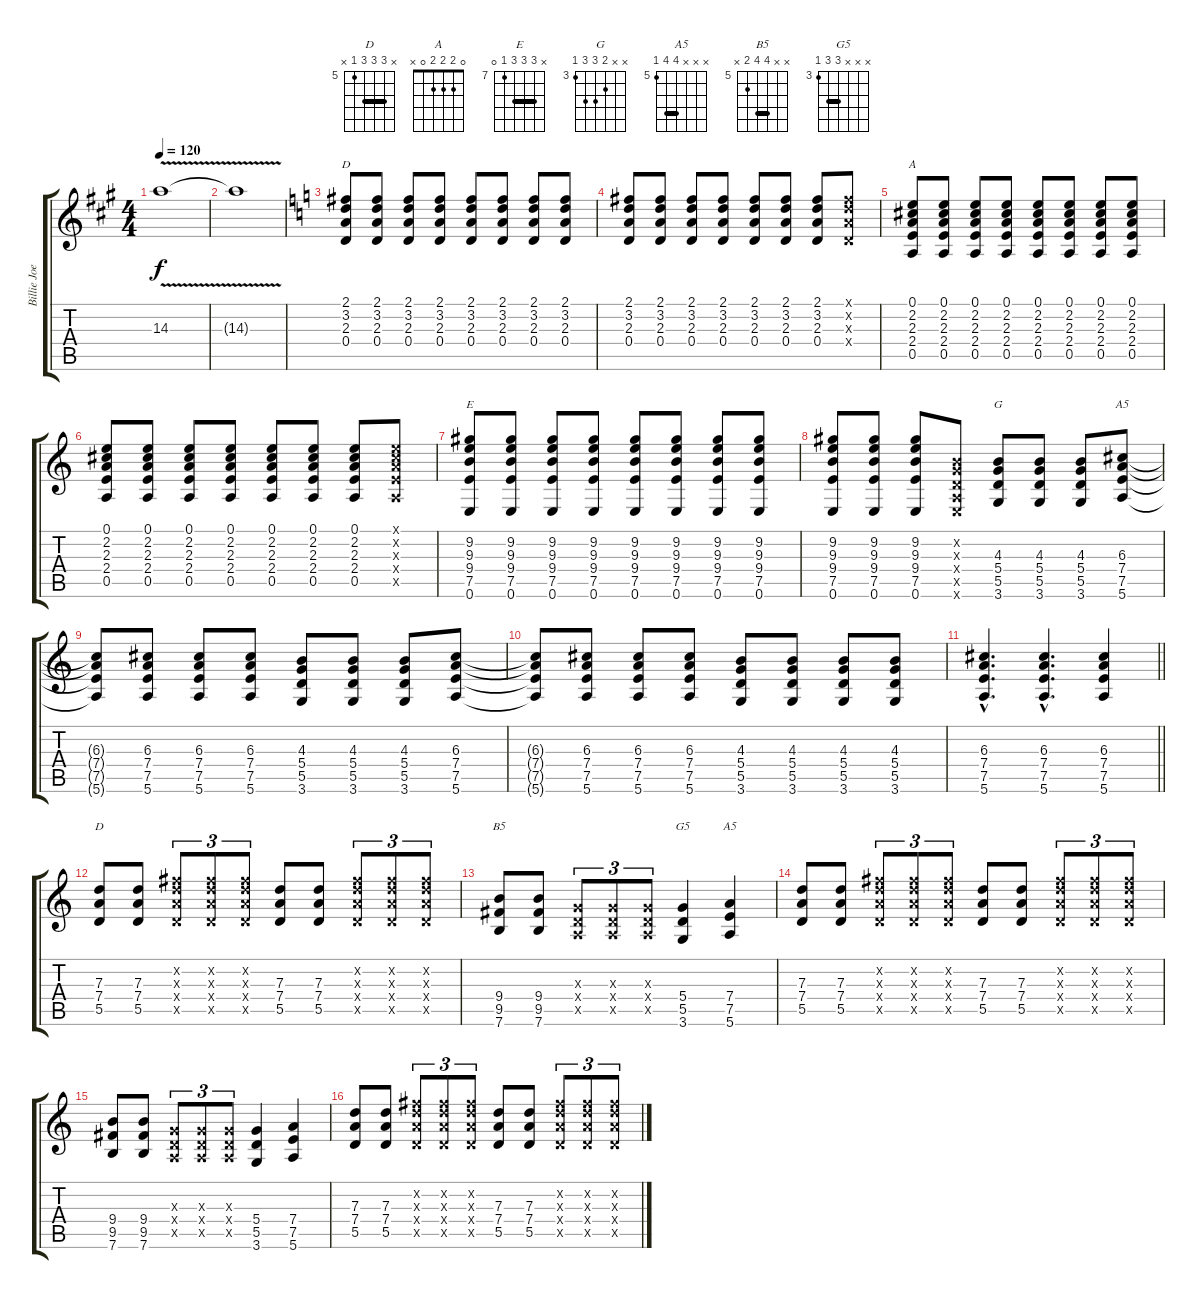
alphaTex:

\track ("Billie Joe" "Billie Joe") {instrument distortionguitar}
\staff {score tabs}
\tuning (E4 B3 G3 D3 A2 E2) {hide}
\chord ("D" 2 3 2 0 x x) {barre 2}
\chord ("A" 0 2 2 2 0 x)
\chord ("E" x 9 9 9 7 0) {firstfret 7 barre 9}
\chord ("G" x x 4 5 5 3) {firstfret 3}
\chord ("A5" x x 6 7 7 5) {firstfret 5}
\chord ("D" x 7 7 7 5 x) {firstfret 5 barre 7}
\chord ("B5" x x 8 8 6 x) {firstfret 5 barre 8}
\chord ("G5" x x x 5 5 3) {firstfret 3 barre 5}
\chord ("A5" x x x 8 8 5) {firstfret 5 barre 8}
\ts (4 4)
\tempo 120
\clef g2
\ks a
14.3{v}.1{dy f} |
14.3{t}.1 |
\ks c
(2.1 3.2 2.3 0.4).8{ch "D"} (2.1 3.2 2.3 0.4).8 (2.1 3.2 2.3 0.4).8 (2.1 3.2 2.3 0.4).8 (2.1 3.2 2.3 0.4).8 (2.1 3.2 2.3 0.4).8 (2.1 3.2 2.3 0.4).8 (2.1 3.2 2.3 0.4).8 |
(2.1 3.2 2.3 0.4).8 (2.1 3.2 2.3 0.4).8 (2.1 3.2 2.3 0.4).8 (2.1 3.2 2.3 0.4).8 (2.1 3.2 2.3 0.4).8 (2.1 3.2 2.3 0.4).8 (2.1 3.2 2.3 0.4).8 (2.1{x} 3.2{x} 2.3{x} 0.4{x}).8 |
(0.1 2.2 2.3 2.4 0.5).8{ch "A"} (0.1 2.2 2.3 2.4 0.5).8 (0.1 2.2 2.3 2.4 0.5).8 (0.1 2.2 2.3 2.4 0.5).8 (0.1 2.2 2.3 2.4 0.5).8 (0.1 2.2 2.3 2.4 0.5).8 (0.1 2.2 2.3 2.4 0.5).8 (0.1 2.2 2.3 2.4 0.5).8 |
(0.1 2.2 2.3 2.4 0.5).8 (0.1 2.2 2.3 2.4 0.5).8 (0.1 2.2 2.3 2.4 0.5).8 (0.1 2.2 2.3 2.4 0.5).8 (0.1 2.2 2.3 2.4 0.5).8 (0.1 2.2 2.3 2.4 0.5).8 (0.1 2.2 2.3 2.4 0.5).8 (0.1{x} 2.2{x} 2.3{x} 2.4{x} 0.5{x}).8 |
(9.2 9.3 9.4 7.5 0.6).8{ch "E"} (9.2 9.3 9.4 7.5 0.6).8 (9.2 9.3 9.4 7.5 0.6).8 (9.2 9.3 9.4 7.5 0.6).8 (9.2 9.3 9.4 7.5 0.6).8 (9.2 9.3 9.4 7.5 0.6).8 (9.2 9.3 9.4 7.5 0.6).8 (9.2 9.3 9.4 7.5 0.6).8 |
(9.2 9.3 9.4 7.5 0.6).8 (9.2 9.3 9.4 7.5 0.6).8 (9.2 9.3 9.4 7.5 0.6).8 (0.2{x} 0.3{x} 0.4{x} 0.5{x} 0.6{x}).8 (4.3 5.4 5.5 3.6).8{ch "G"} (4.3 5.4 5.5 3.6).8 (4.3 5.4 5.5 3.6).8 (6.3 7.4 7.5 5.6).8{ch "A5"} |
(6.3{t} 7.4{t} 7.5{t} 5.6{t}).8 (6.3 7.4 7.5 5.6).8 (6.3 7.4 7.5 5.6).8 (6.3 7.4 7.5 5.6).8 (4.3 5.4 5.5 3.6).8 (4.3 5.4 5.5 3.6).8 (4.3 5.4 5.5 3.6).8 (6.3 7.4 7.5 5.6).8 |
(6.3{t} 7.4{t} 7.5{t} 5.6{t}).8 (6.3 7.4 7.5 5.6).8 (6.3 7.4 7.5 5.6).8 (6.3 7.4 7.5 5.6).8 (4.3 5.4 5.5 3.6).8 (4.3 5.4 5.5 3.6).8 (4.3 5.4 5.5 3.6).8 (4.3 5.4 5.5 3.6).8 |
\barLineRight lightlight
(6.3{hac} 7.4{hac} 7.5{hac} 5.6{hac}).4{d} (6.3{hac} 7.4{hac} 7.5{hac} 5.6{hac}).4{d} (6.3 7.4 7.5 5.6).4 |
(7.3 7.4 5.5).8{ch "D" volume 14} (7.3 7.4 5.5).8 (7.2{x} 7.3{x} 7.4{x} 5.5{x}).8{tu (3 2)} (7.2{x} 7.3{x} 7.4{x} 5.5{x}).8{tu (3 2)} (7.2{x} 7.3{x} 7.4{x} 5.5{x}).8{tu (3 2)} (7.3 7.4 5.5).8 (7.3 7.4 5.5).8 (7.2{x} 7.3{x} 7.4{x} 5.5{x}).8{tu (3 2)} (7.2{x} 7.3{x} 7.4{x} 5.5{x}).8{tu (3 2)} (7.2{x} 7.3{x} 7.4{x} 5.5{x}).8{tu (3 2)} |
(9.4 9.5 7.6).8{ch "B5"} (9.4 9.5 7.6).8 (0.3{x} 0.4{x} 0.5{x}).8{tu (3 2)} (0.3{x} 0.4{x} 0.5{x}).8{tu (3 2)} (0.3{x} 0.4{x} 0.5{x}).8{tu (3 2)} (5.4 5.5 3.6).4{ch "G5"} (7.4 7.5 5.6).4{ch "A5"} |
(7.3 7.4 5.5).8 (7.3 7.4 5.5).8 (7.2{x} 7.3{x} 7.4{x} 5.5{x}).8{tu (3 2)} (7.2{x} 7.3{x} 7.4{x} 5.5{x}).8{tu (3 2)} (7.2{x} 7.3{x} 7.4{x} 5.5{x}).8{tu (3 2)} (7.3 7.4 5.5).8 (7.3 7.4 5.5).8 (7.2{x} 7.3{x} 7.4{x} 5.5{x}).8{tu (3 2)} (7.2{x} 7.3{x} 7.4{x} 5.5{x}).8{tu (3 2)} (7.2{x} 7.3{x} 7.4{x} 5.5{x}).8{tu (3 2)} |
(9.4 9.5 7.6).8 (9.4 9.5 7.6).8 (0.3{x} 0.4{x} 0.5{x}).8{tu (3 2)} (0.3{x} 0.4{x} 0.5{x}).8{tu (3 2)} (0.3{x} 0.4{x} 0.5{x}).8{tu (3 2)} (5.4 5.5 3.6).4 (7.4 7.5 5.6).4 |
(7.3 7.4 5.5).8 (7.3 7.4 5.5).8 (7.2{x} 7.3{x} 7.4{x} 5.5{x}).8{tu (3 2)} (7.2{x} 7.3{x} 7.4{x} 5.5{x}).8{tu (3 2)} (7.2{x} 7.3{x} 7.4{x} 5.5{x}).8{tu (3 2)} (7.3 7.4 5.5).8 (7.3 7.4 5.5).8 (7.2{x} 7.3{x} 7.4{x} 5.5{x}).8{tu (3 2)} (7.2{x} 7.3{x} 7.4{x} 5.5{x}).8{tu (3 2)} (7.2{x} 7.3{x} 7.4{x} 5.5{x}).8{tu (3 2)}
